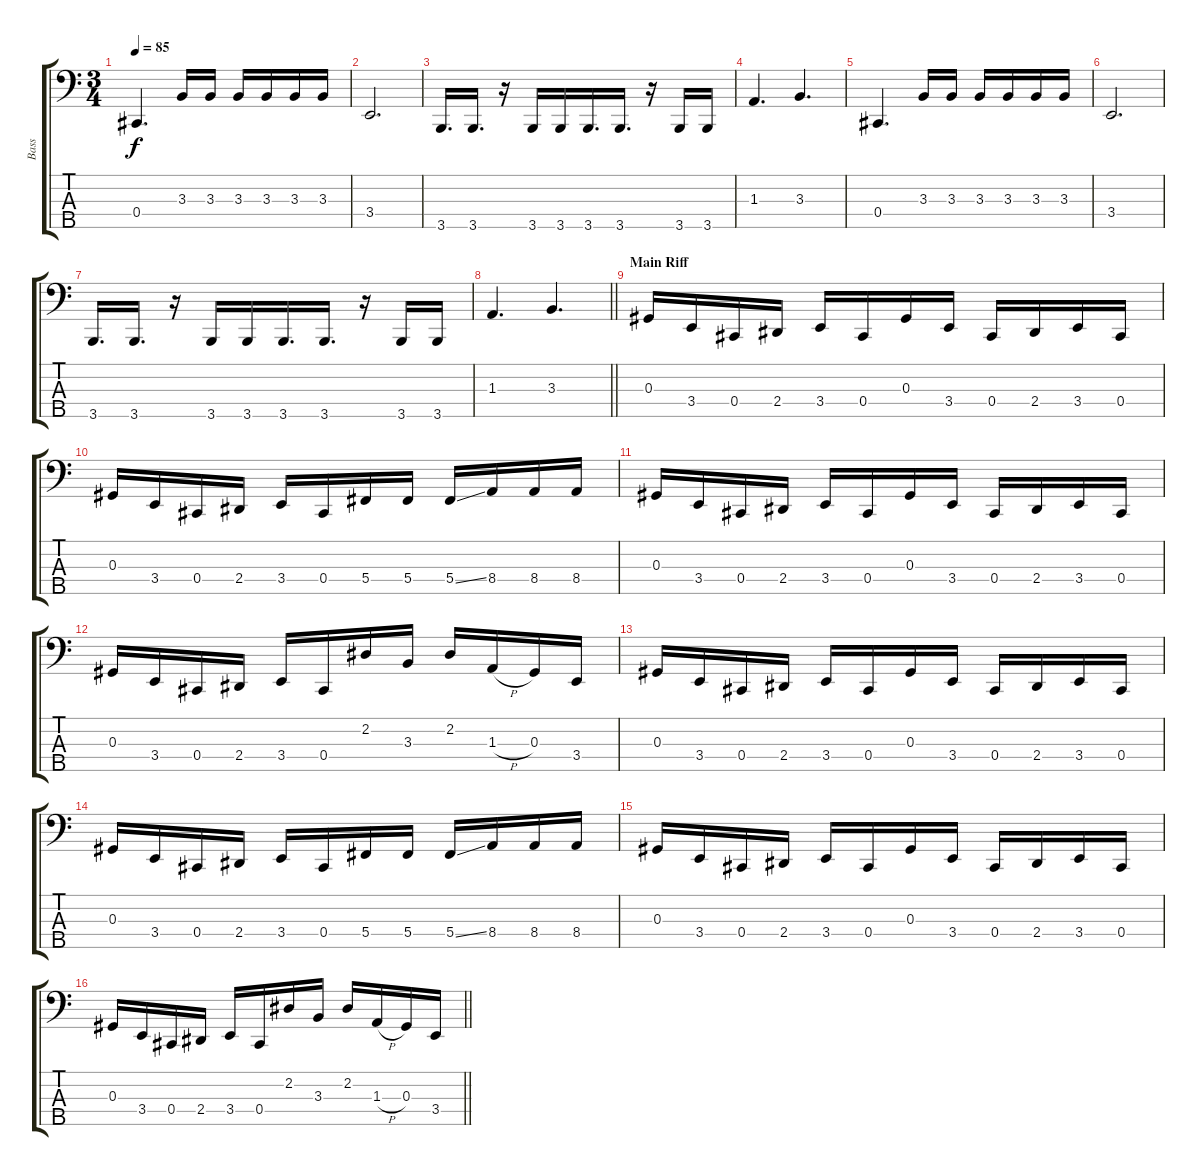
\track ("Bass" "Bass") {instrument electricbassfinger}
\staff {score tabs}
\tuning (Gb2 Db2 Ab1 Db1 Ab0) {hide}
\ts (3 4)
\tempo 85
\clef f4
\ks c
0.4.4{d dy f} 3.3.16 3.3.16 3.3.16 3.3.16 3.3.16 3.3.16 |
3.4.2{d} |
3.5.16{d} 3.5.16{d} r.16 3.5.16 3.5.16 3.5.16{d} 3.5.16{d} r.16 3.5.16 3.5.16 |
1.3.4{d} 3.3.4{d} |
0.4.4{d} 3.3.16 3.3.16 3.3.16 3.3.16 3.3.16 3.3.16 |
3.4.2{d} |
3.5.16{d} 3.5.16{d} r.16 3.5.16 3.5.16 3.5.16{d} 3.5.16{d} r.16 3.5.16 3.5.16 |
\barLineRight lightlight
1.3.4{d} 3.3.4{d} |
\section ("" "Main Riff")
0.3.16 3.4.16 0.4.16 2.4.16 3.4.16 0.4.16 0.3.16 3.4.16 0.4.16 2.4.16 3.4.16 0.4.16 |
0.3.16 3.4.16 0.4.16 2.4.16 3.4.16 0.4.16 5.4.16 5.4.16 5.4{ss}.16 8.4.16 8.4.16 8.4.16 |
0.3.16 3.4.16 0.4.16 2.4.16 3.4.16 0.4.16 0.3.16 3.4.16 0.4.16 2.4.16 3.4.16 0.4.16 |
0.3.16 3.4.16 0.4.16 2.4.16 3.4.16 0.4.16 2.2.16 3.3.16 2.2.16 1.3{h}.16 0.3.16 3.4.16 |
0.3.16 3.4.16 0.4.16 2.4.16 3.4.16 0.4.16 0.3.16 3.4.16 0.4.16 2.4.16 3.4.16 0.4.16 |
0.3.16 3.4.16 0.4.16 2.4.16 3.4.16 0.4.16 5.4.16 5.4.16 5.4{ss}.16 8.4.16 8.4.16 8.4.16 |
0.3.16 3.4.16 0.4.16 2.4.16 3.4.16 0.4.16 0.3.16 3.4.16 0.4.16 2.4.16 3.4.16 0.4.16 |
\barLineRight lightlight
0.3.16 3.4.16 0.4.16 2.4.16 3.4.16 0.4.16 2.2.16 3.3.16 2.2.16 1.3{h}.16 0.3.16 3.4.16
